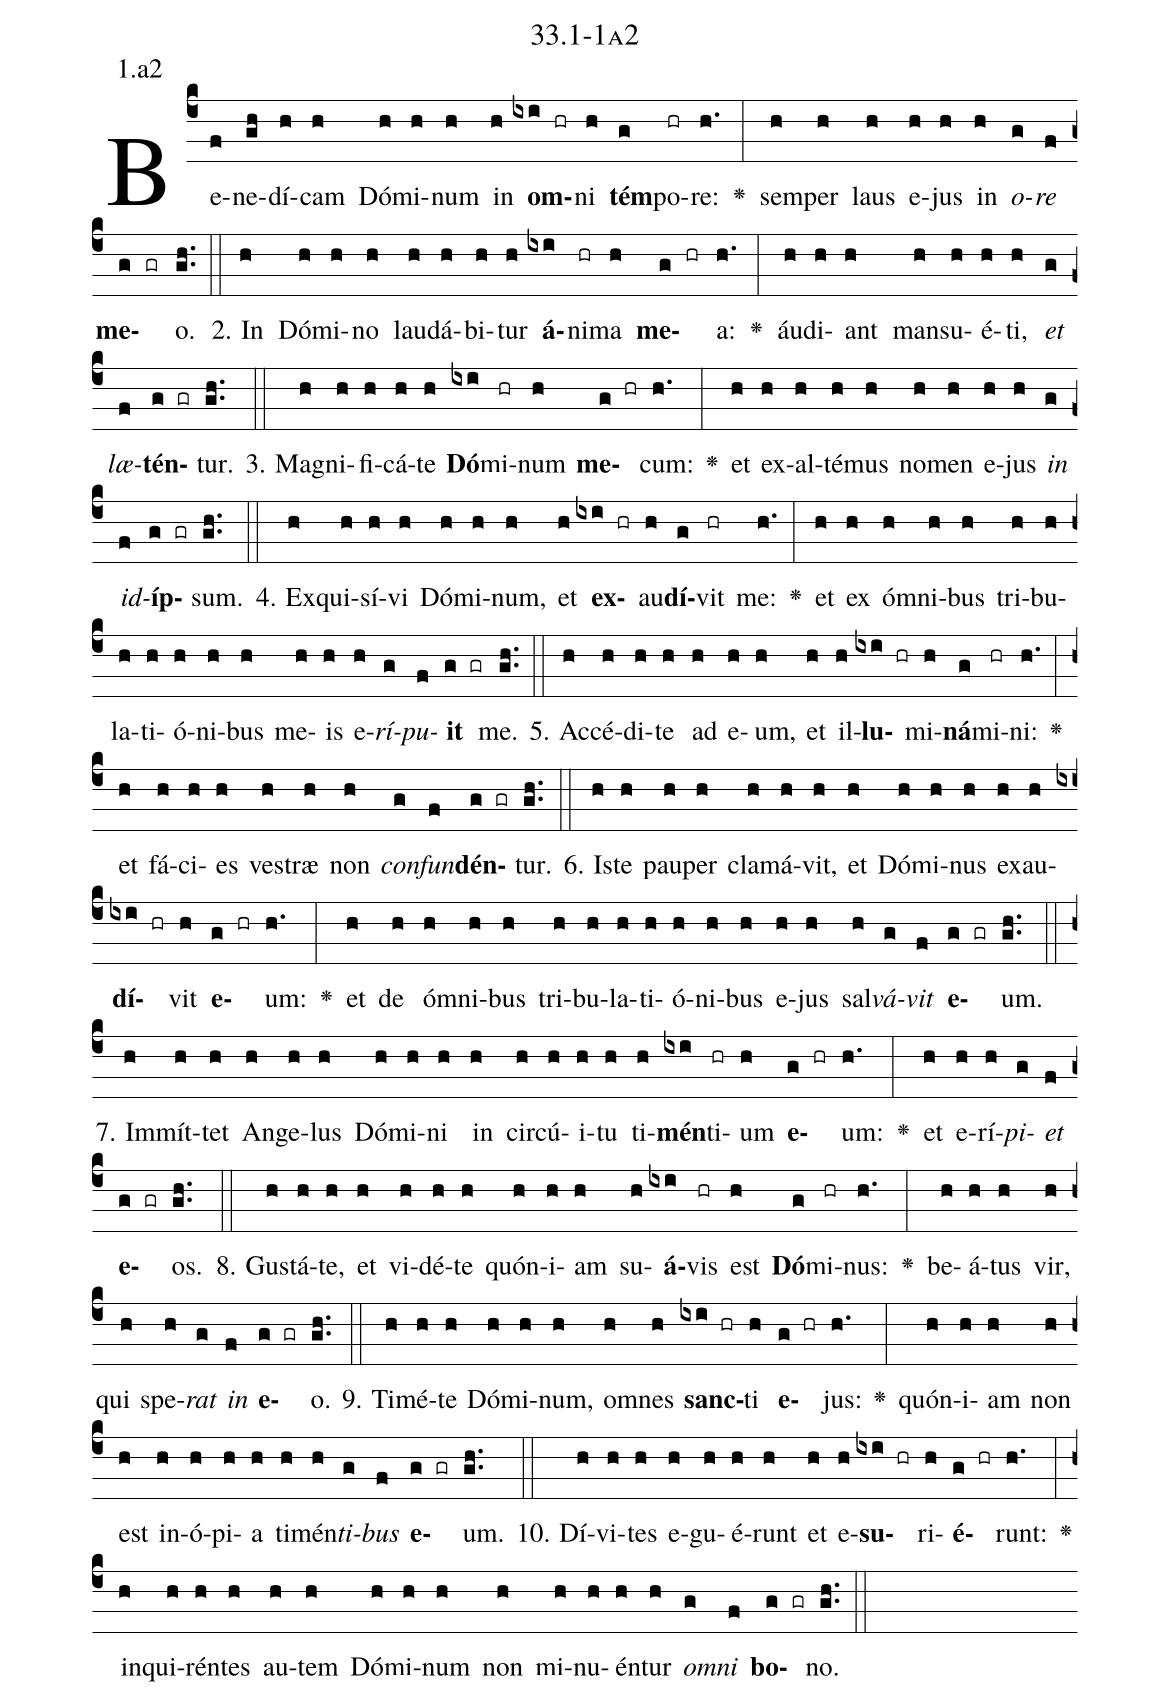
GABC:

name: 33.1-1a2;
annotation: 1.a2;
%%
(c4)Be(f)ne(gh)dí(h)cam(h) Dó(h)mi(h)num(h) in(h) <b>om</b>(ixi hr)ni(h) <b>tém</b>(g)po(hr)re:(h.) <v>\greheightstar</v>(:) sem(h)per(h) laus(h) e(h)jus(h) in(h) <i>o</i>(g)<i>re</i>(f) <b>me</b>(g gr)o.(gh..) (::)
2. In(h) Dó(h)mi(h)no(h) lau(h)dá(h)bi(h)tur(h) <b>á</b>(ixi)ni(hr)ma(h) <b>me</b>(g hr)a:(h.) <v>\greheightstar</v>(:) áu(h)di(h)ant(h) man(h)su(h)é(h)ti,(h) <i>et</i>(g) <i>læ</i>(f)<b>tén</b>(g gr)tur.(gh..) (::)
3. Ma(h)gni(h)fi(h)cá(h)te(h) <b>Dó</b>(ixi)mi(hr)num(h) <b>me</b>(g hr)cum:(h.) <v>\greheightstar</v>(:) et(h) ex(h)al(h)té(h)mus(h) no(h)men(h) e(h)jus(h) <i>in</i>(g) <i>id</i>(f)<b>íp</b>(g gr)sum.(gh..) (::)
4. Ex(h)qui(h)sí(h)vi(h) Dó(h)mi(h)num,(h) et(h) <b>ex</b>(ixi hr)au(h)<b>dí</b>(g)vit(hr) me:(h.) <v>\greheightstar</v>(:) et(h) ex(h) óm(h)ni(h)bus(h) tri(h)bu(h)la(h)ti(h)ó(h)ni(h)bus(h) me(h)is(h) e(h)<i>rí</i>(g)<i>pu</i>(f)<b>it</b>(g gr) me.(gh..) (::)
5. Ac(h)cé(h)di(h)te(h) ad(h) e(h)um,(h) et(h) il(h)<b>lu</b>(ixi hr)mi(h)<b>ná</b>(g)mi(hr)ni:(h.) <v>\greheightstar</v>(:) et(h) fá(h)ci(h)es(h) ves(h)træ(h) non(h) <i>con</i>(g)<i>fun</i>(f)<b>dén</b>(g gr)tur.(gh..) (::)
6. Is(h)te(h) pau(h)per(h) cla(h)má(h)vit,(h) et(h) Dó(h)mi(h)nus(h) ex(h)au(h)<b>dí</b>(ixi hr)vit(h) <b>e</b>(g hr)um:(h.) <v>\greheightstar</v>(:) et(h) de(h) óm(h)ni(h)bus(h) tri(h)bu(h)la(h)ti(h)ó(h)ni(h)bus(h) e(h)jus(h) sal(h)<i>vá</i>(g)<i>vit</i>(f) <b>e</b>(g gr)um.(gh..) (::)
7. Im(h)mít(h)tet(h) An(h)ge(h)lus(h) Dó(h)mi(h)ni(h) in(h) cir(h)cú(h)i(h)tu(h) ti(h)<b>mén</b>(ixi)ti(hr)um(h) <b>e</b>(g hr)um:(h.) <v>\greheightstar</v>(:) et(h) e(h)rí(h)<i>pi</i>(g)<i>et</i>(f) <b>e</b>(g gr)os.(gh..) (::)
8. Gus(h)tá(h)te,(h) et(h) vi(h)dé(h)te(h) quón(h)i(h)am(h) su(h)<b>á</b>(ixi)vis(hr) est(h) <b>Dó</b>(g)mi(hr)nus:(h.) <v>\greheightstar</v>(:) be(h)á(h)tus(h) vir,(h) qui(h) spe(h)<i>rat</i>(g) <i>in</i>(f) <b>e</b>(g gr)o.(gh..) (::)
9. Ti(h)mé(h)te(h) Dó(h)mi(h)num,(h) om(h)nes(h) <b>sanc</b>(ixi hr)ti(h) <b>e</b>(g hr)jus:(h.) <v>\greheightstar</v>(:) quón(h)i(h)am(h) non(h) est(h) in(h)ó(h)pi(h)a(h) ti(h)mén(h)<i>ti</i>(g)<i>bus</i>(f) <b>e</b>(g gr)um.(gh..) (::)
10. Dí(h)vi(h)tes(h) e(h)gu(h)é(h)runt(h) et(h) e(h)<b>su</b>(ixi hr)ri(h)<b>é</b>(g hr)runt:(h.) <v>\greheightstar</v>(:) in(h)qui(h)rén(h)tes(h) au(h)tem(h) Dó(h)mi(h)num(h) non(h) mi(h)nu(h)én(h)tur(h) <i>om</i>(g)<i>ni</i>(f) <b>bo</b>(g gr)no.(gh..) (::)
